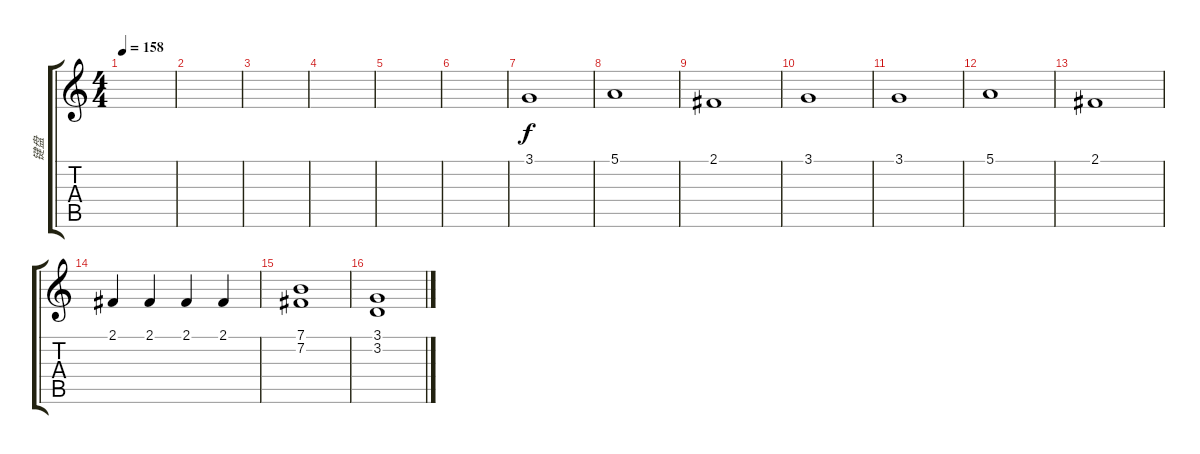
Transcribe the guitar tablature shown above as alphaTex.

\track ("键盘" "键盘") {instrument stringensemble1}
\staff {score tabs}
\tuning (E4 B3 G3 D3 A2 E2) {hide}
\ts (4 4)
\tempo 158
\clef g2
\ks c
|
|
|
|
|
|
3.1.1 |
5.1.1 |
2.1.1 |
3.1.1 |
3.1.1 |
5.1.1 |
2.1.1 |
2.1.4 2.1.4 2.1.4 2.1.4 |
(7.1 7.2).1 |
(3.1 3.2).1
